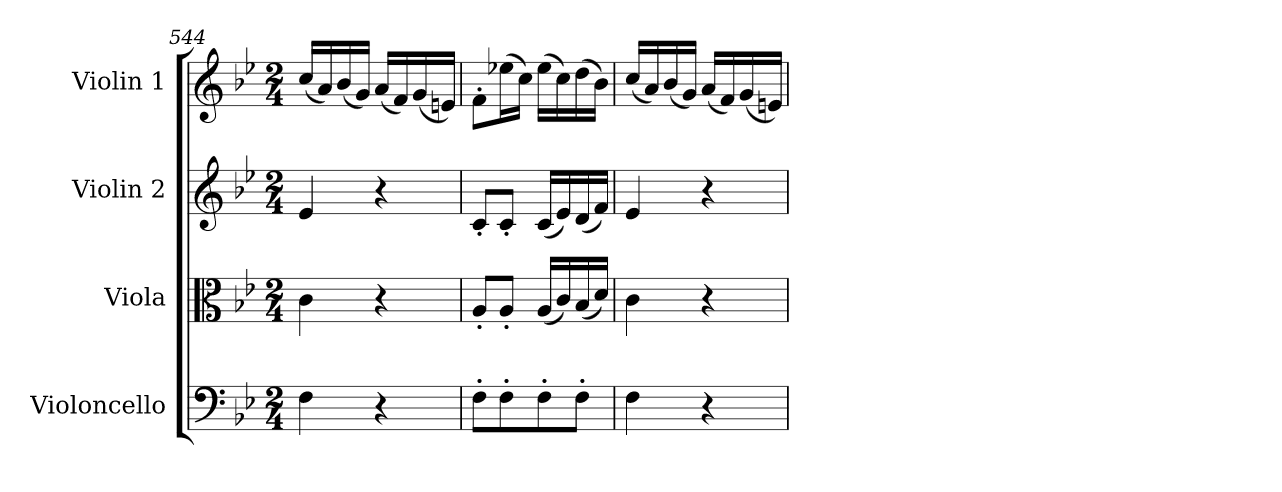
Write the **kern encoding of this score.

**kern	**kern	**kern	**kern
*part4	*part3	*part2	*part1
*staff4	*staff3	*staff2	*staff1
*I"Violoncello	*I"Viola	*I"Violin 2	*I"Violin 1
*I'Vc	*I'Vla	*I'Vln	*I'Vln
*clefF4	*clefC3	*clefG2	*clefG2
*k[b-e-]	*k[b-e-]	*k[b-e-]	*k[b-e-]
*M2/4	*M2/4	*M2/4	*M2/4
=544	=544	=544	=544
4F\	4c\	4e-/	(<16cc/LL
.	.	.	16a/)
.	.	.	(<16b-/
.	.	.	16g/JJ)
4r	4r	4r	(<16a/LL
.	.	.	16f/)
.	.	.	(<16g/
.	.	.	16en/JJ)
=545	=545	=545	=545
8F'\L	8A'/L	8c'/L	8f'\L
8F'\	8A'/J	8c'/J	(>16ee-X\L
.	.	.	16cc\JJ)
8F'\	(<16A/LL	(<16c/LL	(>16ee-\LL
.	16c/)	16e-/)	16cc\)
8F'\J	(<16B-/	(<16d/	(>16dd\
.	16d/JJ)	16f/JJ)	16b-\JJ)
=546	=546	=546	=546
4F\	4c\	4e-/	(<16cc/LL
.	.	.	16a/)
.	.	.	(<16b-/
.	.	.	16g/JJ)
4r	4r	4r	(<16a/LL
.	.	.	16f/)
.	.	.	(<16g/
.	.	.	16en/JJ)
=	=	=	=
*-	*-	*-	*-
